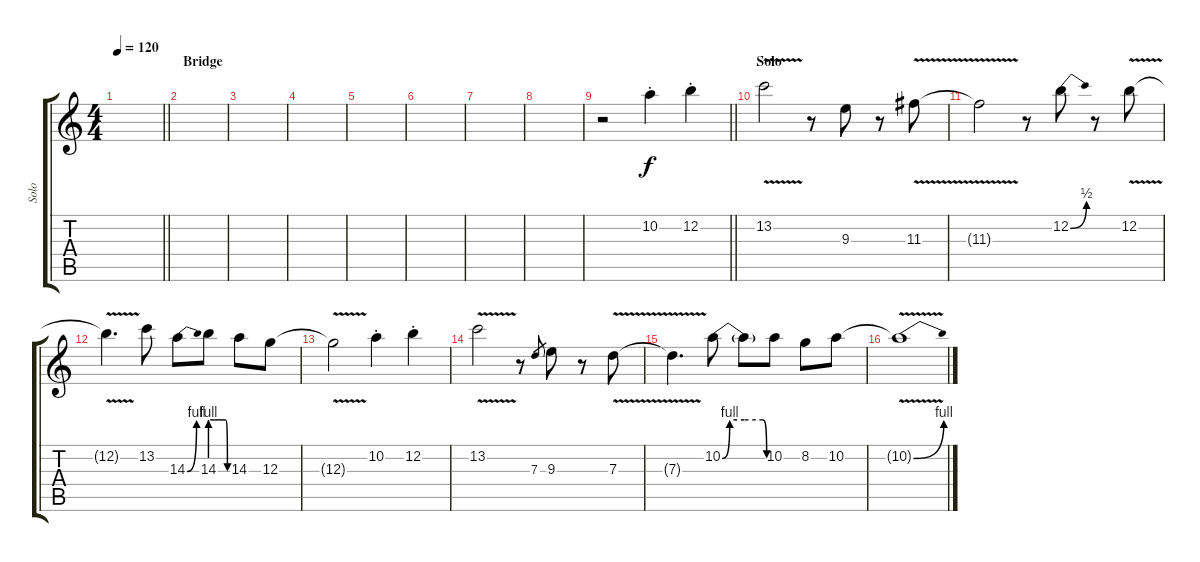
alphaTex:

\track ("Solo" "Solo") {instrument overdrivenguitar}
\staff {score tabs}
\tuning (E4 B3 G3 D3 A2 E2) {hide}
\ts (4 4)
\tempo 120
\clef g2
\barLineRight lightlight
\ks c
|
\section ("" "Bridge")
|
|
|
|
|
|
|
\barLineRight lightlight
r.2 10.2{st}.4 12.2{st}.4 |
\section ("" "Solo")
13.2{v}.2 r.8 9.3.8 r.8 11.3{v}.8 |
11.3{t}.2 r.8 12.2{be (bend 0 0 60 2)}.8 r.8 12.2{v}.8 |
12.2{t}.4{d} 13.2.8 14.3{be (bend 0 0 60 4)}.8 14.3{be (custom 0 4 15 4 30 4 54 4 60 0)}.8 14.3.8 12.3.8 |
12.3{v t}.2 10.2{st}.4 12.2{st}.4 |
13.2{v}.2 r.8 7.3.8{gr} 9.3.8 r.8 7.3{v}.8 |
7.3{t}.4{d} 10.2{be (custom 0 0 10 4 20 4 30 4 55 4 60 0)}.8 10.2{t}.8 10.2.8 8.2.8 10.2.8 |
10.2{be (bend 0 0 60 4) v t}.1
